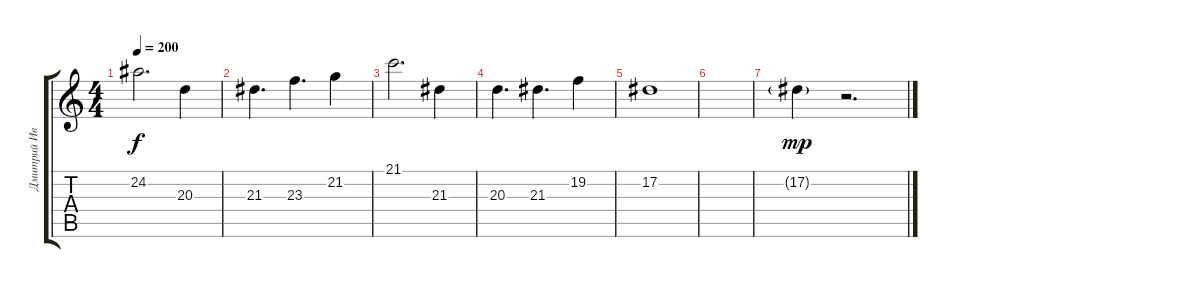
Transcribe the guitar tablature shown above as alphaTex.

\track ("Дмитрий Иванов" "Дмитрий Ив") {instrument musicbox}
\staff {score tabs}
\tuning (Eb4 Bb3 Gb3 Db3 Ab2 Eb2) {hide}
\ts (4 4)
\tempo 200
\clef g2
\ks c
24.2.2{d dy f} 20.3.4 |
21.3.4{d} 23.3.4{d} 21.2.4 |
21.1.2{d} 21.3.4 |
20.3.4{d} 21.3.4{d} 19.2.4 |
17.2.1 |
|
17.2{g}.4{dy mp} r.2{d}
